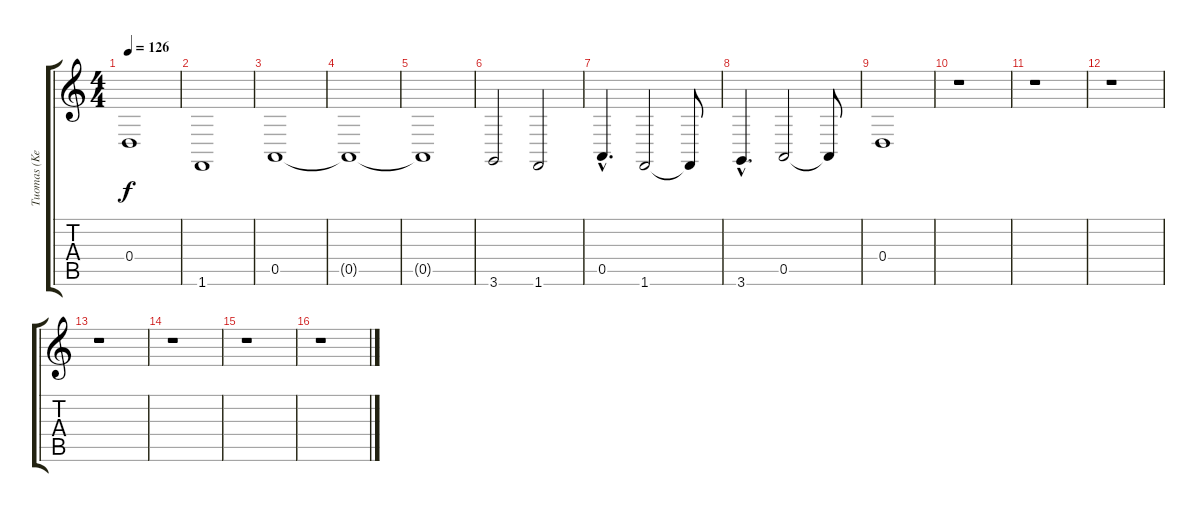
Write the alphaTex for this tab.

\track ("Tuomas (Keyboard 2)" "Tuomas (Ke") {instrument synthstrings1}
\staff {score tabs}
\tuning (E4 B3 G3 D3 A2 E2) {hide}
\ts (4 4)
\tempo 126
\clef g2
\ks c
0.4.1{dy f} |
1.6.1 |
0.5.1 |
0.5{t}.1 |
0.5{t}.1 |
3.6.2 1.6.2 |
0.5{hac}.4{d} 1.6.2 1.6{t}.8 |
3.6{hac}.4{d} 0.5.2 0.5{t}.8 |
0.4.1 |
r.1 |
r.1 |
r.1 |
r.1 |
r.1 |
r.1 |
r.1
